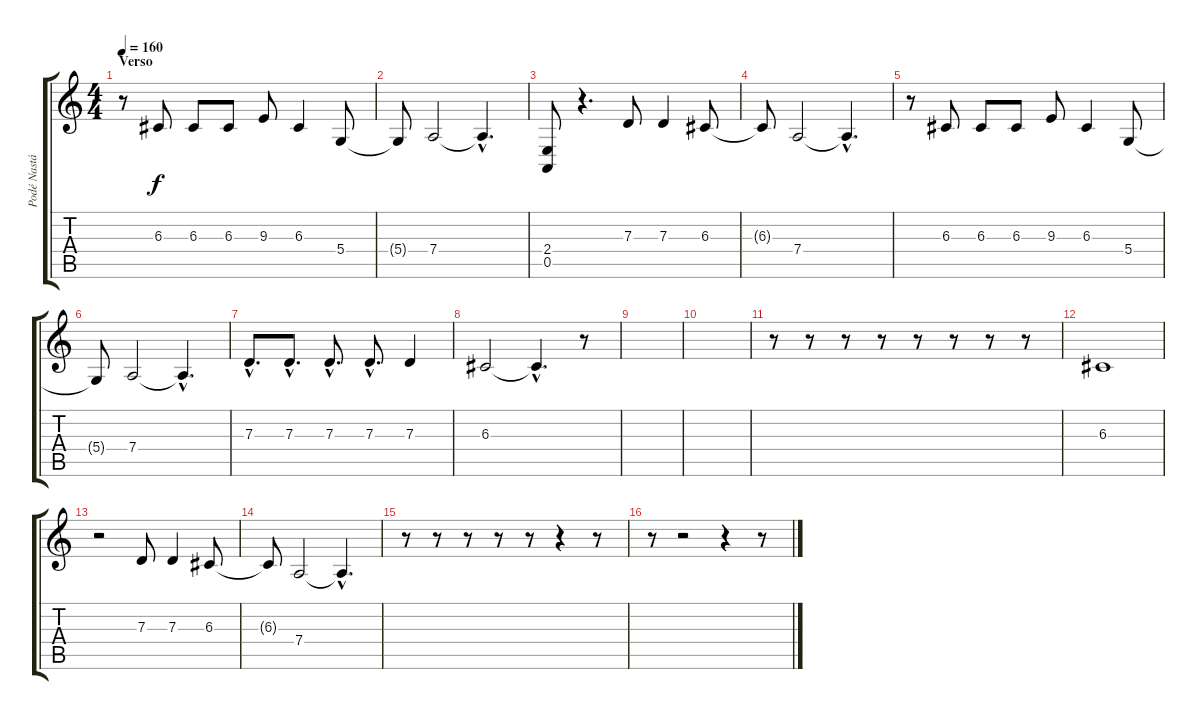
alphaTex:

\track ("Podé Nastácia" "Podé Nastá") {instrument lead5charang}
\staff {score tabs}
\tuning (E4 B3 G3 D3 A2 E2) {hide}
\ts (4 4)
\section ("" "Verso")
\tempo 160
\clef g2
\ks c
r.8{dy f} 6.3.8 6.3.8 6.3.8 9.3.8 6.3.4 5.4.8 |
5.4{t}.8 7.4.2 7.4{hac t}.4{d} |
(2.4 0.5).8 r.4{d} 7.3.8 7.3.4 6.3.8 |
6.3{t}.8 7.4.2 7.4{hac t}.4{d} |
r.8 6.3.8 6.3.8 6.3.8 9.3.8 6.3.4 5.4.8 |
5.4{t}.8 7.4.2 7.4{hac t}.4{d} |
7.3{hac}.8{d} 7.3{hac}.8{d} 7.3{hac}.8{d} 7.3{hac}.8{d} 7.3.4 |
6.3.2 6.3{hac t}.4{d} r.8 |
|
|
r.8 r.8 r.8 r.8 r.8 r.8 r.8 r.8 |
6.3.1 |
r.2 7.3.8 7.3.4 6.3.8 |
6.3{t}.8 7.4.2 7.4{hac t}.4{d} |
r.8 r.8 r.8 r.8 r.8 r.4 r.8 |
r.8 r.2 r.4 r.8
